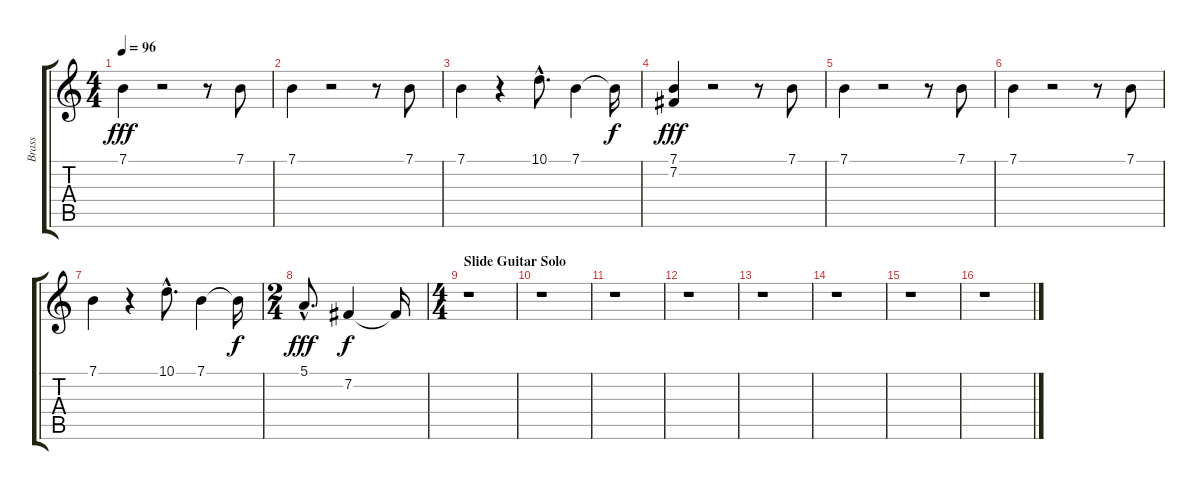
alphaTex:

\track ("Brass" "Brass") {instrument brasssection}
\staff {score tabs}
\tuning (E4 B3 G3 D3 A2 E2) {hide}
\ts (4 4)
\tempo 96
\clef g2
\ks c
7.1.4{dy fff} r.2 r.8 7.1.8 |
7.1.4 r.2 r.8 7.1.8 |
7.1.4 r.4 10.1{hac}.8{d} 7.1.4 7.1{t}.16{dy f} |
(7.1 7.2).4{dy fff} r.2 r.8 7.1.8 |
7.1.4 r.2 r.8 7.1.8 |
7.1.4 r.2 r.8 7.1.8 |
7.1.4 r.4 10.1{hac}.8{d} 7.1.4 7.1{t}.16{dy f} |
\ts (2 4)
5.1{hac}.8{d dy fff} 7.2.4{dy f} 7.2{t}.16 |
\ts (4 4)
\section ("" "Slide Guitar Solo")
r.1 |
r.1 |
r.1 |
r.1 |
r.1 |
r.1 |
r.1 |
r.1
